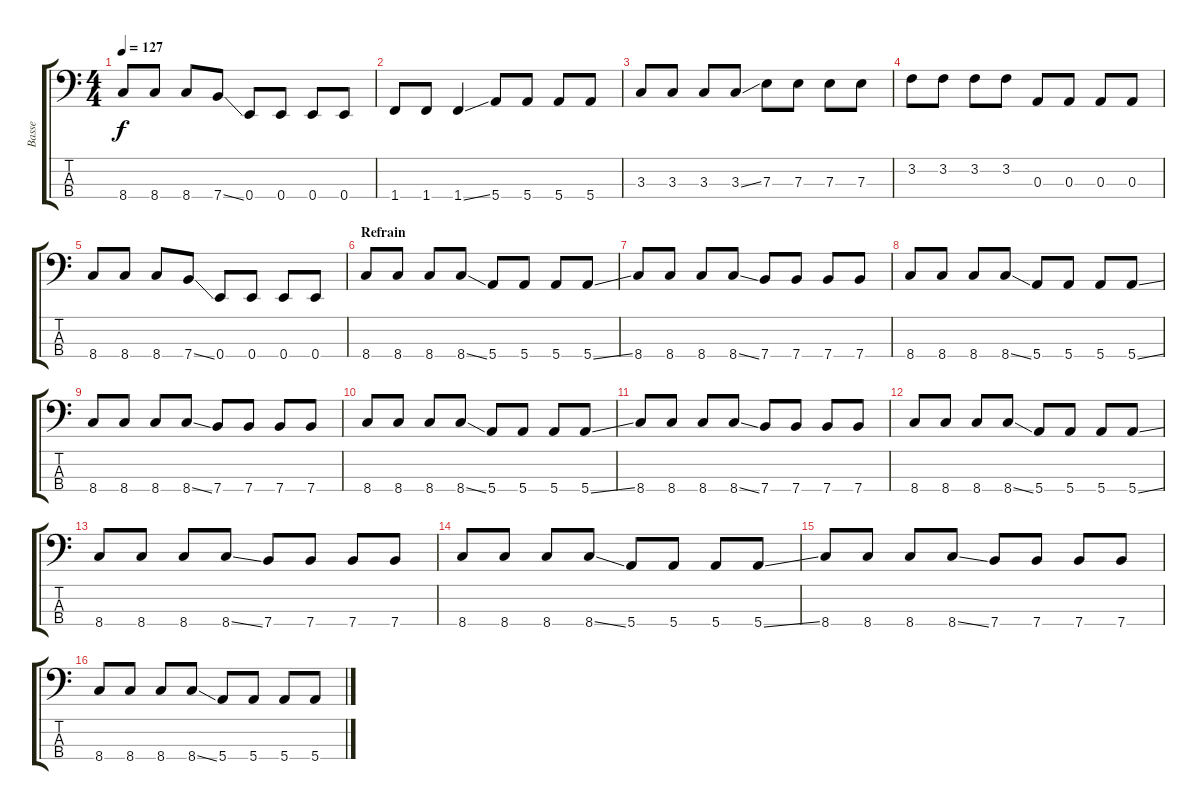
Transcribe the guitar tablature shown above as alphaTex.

\track ("Basse" "Basse") {instrument electricbassfinger}
\staff {score tabs}
\tuning (G2 D2 A1 E1) {hide}
\ts (4 4)
\tempo 127
\clef f4
\ks c
8.4.8{dy f} 8.4.8 8.4.8 7.4{ss}.8 0.4.8 0.4.8 0.4.8 0.4.8 |
1.4.8 1.4.8 1.4{ss}.4 5.4.8 5.4.8 5.4.8 5.4.8 |
3.3.8 3.3.8 3.3.8 3.3{ss}.8 7.3.8 7.3.8 7.3.8 7.3.8 |
3.2.8 3.2.8 3.2.8 3.2.8 0.3.8 0.3.8 0.3.8 0.3.8 |
8.4.8 8.4.8 8.4.8 7.4{ss}.8 0.4.8 0.4.8 0.4.8 0.4.8 |
\section ("" "Refrain")
8.4.8 8.4.8 8.4.8 8.4{ss}.8 5.4.8 5.4.8 5.4.8 5.4{ss}.8 |
8.4.8 8.4.8 8.4.8 8.4{ss}.8 7.4.8 7.4.8 7.4.8 7.4.8 |
8.4.8 8.4.8 8.4.8 8.4{ss}.8 5.4.8 5.4.8 5.4.8 5.4{ss}.8 |
8.4.8 8.4.8 8.4.8 8.4{ss}.8 7.4.8 7.4.8 7.4.8 7.4.8 |
8.4.8 8.4.8 8.4.8 8.4{ss}.8 5.4.8 5.4.8 5.4.8 5.4{ss}.8 |
8.4.8 8.4.8 8.4.8 8.4{ss}.8 7.4.8 7.4.8 7.4.8 7.4.8 |
8.4.8 8.4.8 8.4.8 8.4{ss}.8 5.4.8 5.4.8 5.4.8 5.4{ss}.8 |
8.4.8 8.4.8 8.4.8 8.4{ss}.8 7.4.8 7.4.8 7.4.8 7.4.8 |
8.4.8 8.4.8 8.4.8 8.4{ss}.8 5.4.8 5.4.8 5.4.8 5.4{ss}.8 |
8.4.8 8.4.8 8.4.8 8.4{ss}.8 7.4.8 7.4.8 7.4.8 7.4.8 |
8.4.8 8.4.8 8.4.8 8.4{ss}.8 5.4.8 5.4.8 5.4.8 5.4{ss}.8
